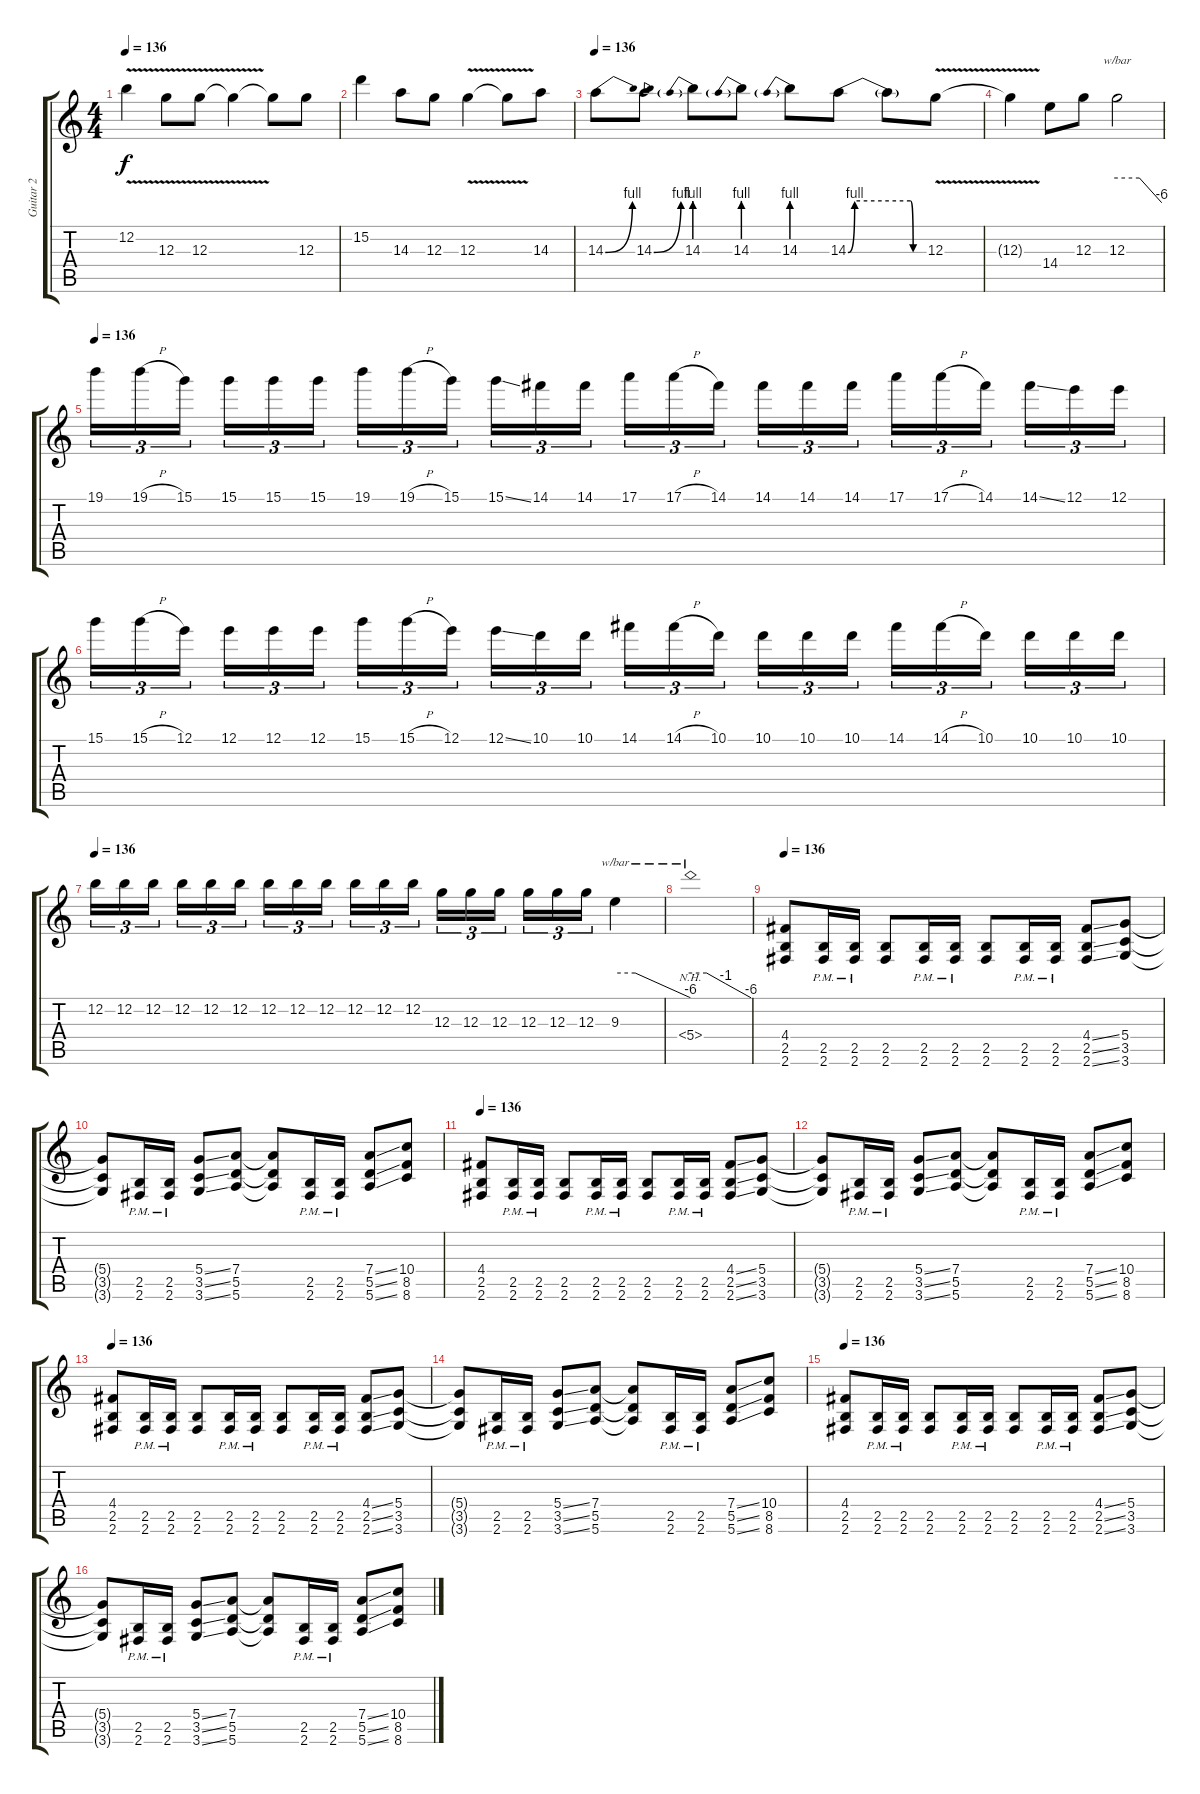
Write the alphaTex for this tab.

\track ("Guitar 2" "Guitar 2") {instrument distortionguitar}
\staff {score tabs}
\tuning (E4 B3 G3 D3 A2 E2) {hide}
\ts (4 4)
\tempo 136
\clef g2
\ks c
12.2{v}.4{dy f} 12.3{v}.8 12.3{v}.8 12.3{t}.4 12.3{t}.8 12.3.8 |
15.2.4 14.3.8 12.3.8 12.3{v}.4 12.3{t}.8 14.3.8 |
\tempo 136
14.3{be (bend 0 0 60 4)}.8 14.3{be (bend 0 0 60 4)}.8 14.3{be (prebend 0 4 60 4)}.8 14.3{be (prebend 0 4 60 4)}.8 14.3{be (prebend 0 4 60 4)}.8 14.3{be (custom 0 0 5 4 47 4 49 0 60 0)}.8 14.3{t}.8 12.3{v}.8 |
12.3{t}.4 14.4.8 12.3.8 12.3.2{tbe (custom default 0 0 30 0 60 -24)} |
\tempo 136
19.1.16{tu (3 2)} 19.1{h}.16{tu (3 2)} 15.1.16{tu (3 2)} 15.1.16{tu (3 2)} 15.1.16{tu (3 2)} 15.1.16{tu (3 2)} 19.1.16{tu (3 2)} 19.1{h}.16{tu (3 2)} 15.1.16{tu (3 2)} 15.1{ss}.16{tu (3 2)} 14.1.16{tu (3 2)} 14.1.16{tu (3 2)} 17.1.16{tu (3 2)} 17.1{h}.16{tu (3 2)} 14.1.16{tu (3 2)} 14.1.16{tu (3 2)} 14.1.16{tu (3 2)} 14.1.16{tu (3 2)} 17.1.16{tu (3 2)} 17.1{h}.16{tu (3 2)} 14.1.16{tu (3 2)} 14.1{ss}.16{tu (3 2)} 12.1.16{tu (3 2)} 12.1.16{tu (3 2)} |
15.1.16{tu (3 2)} 15.1{h}.16{tu (3 2)} 12.1.16{tu (3 2)} 12.1.16{tu (3 2)} 12.1.16{tu (3 2)} 12.1.16{tu (3 2)} 15.1.16{tu (3 2)} 15.1{h}.16{tu (3 2)} 12.1.16{tu (3 2)} 12.1{ss}.16{tu (3 2)} 10.1.16{tu (3 2)} 10.1.16{tu (3 2)} 14.1.16{tu (3 2)} 14.1{h}.16{tu (3 2)} 10.1.16{tu (3 2)} 10.1.16{tu (3 2)} 10.1.16{tu (3 2)} 10.1.16{tu (3 2)} 14.1.16{tu (3 2)} 14.1{h}.16{tu (3 2)} 10.1.16{tu (3 2)} 10.1.16{tu (3 2)} 10.1.16{tu (3 2)} 10.1.16{tu (3 2)} |
\tempo 136
12.2.16{tu (3 2)} 12.2.16{tu (3 2)} 12.2.16{tu (3 2)} 12.2.16{tu (3 2)} 12.2.16{tu (3 2)} 12.2.16{tu (3 2)} 12.2.16{tu (3 2)} 12.2.16{tu (3 2)} 12.2.16{tu (3 2)} 12.2.16{tu (3 2)} 12.2.16{tu (3 2)} 12.2.16{tu (3 2)} 12.3.16{tu (3 2)} 12.3.16{tu (3 2)} 12.3.16{tu (3 2)} 12.3.16{tu (3 2)} 12.3.16{tu (3 2)} 12.3.16{tu (3 2)} 9.3.4{tbe (custom default 0 0 16 0 60 -24)} |
5.4{nh}.1{tbe (custom default 0 0 16 0 35 -4 60 -24)} |
\tempo 136
(4.4 2.5 2.6).8{volume 14 balance 14} (2.5{pm} 2.6{pm}).16 (2.5{pm} 2.6{pm}).16 (2.5 2.6).8 (2.5{pm} 2.6{pm}).16 (2.5{pm} 2.6{pm}).16 (2.5 2.6).8 (2.5{pm} 2.6{pm}).16 (2.5{pm} 2.6{pm}).16 (4.4{ss} 2.5{ss} 2.6{ss}).8 (5.4 3.5 3.6).8 |
(5.4{t} 3.5{t} 3.6{t}).8 (2.5{pm} 2.6{pm}).16 (2.5{pm} 2.6{pm}).16 (5.4{ss} 3.5{ss} 3.6{ss}).8 (7.4 5.5 5.6).8 (7.4{t} 5.5{t} 5.6{t}).8 (2.5{pm} 2.6{pm}).16 (2.5{pm} 2.6{pm}).16 (7.4{ss} 5.5{ss} 5.6{ss}).8 (10.4 8.5 8.6).8 |
\tempo 136
(4.4 2.5 2.6).8 (2.5{pm} 2.6{pm}).16 (2.5{pm} 2.6{pm}).16 (2.5 2.6).8 (2.5{pm} 2.6{pm}).16 (2.5{pm} 2.6{pm}).16 (2.5 2.6).8 (2.5{pm} 2.6{pm}).16 (2.5{pm} 2.6{pm}).16 (4.4{ss} 2.5{ss} 2.6{ss}).8 (5.4 3.5 3.6).8 |
(5.4{t} 3.5{t} 3.6{t}).8 (2.5{pm} 2.6{pm}).16 (2.5{pm} 2.6{pm}).16 (5.4{ss} 3.5{ss} 3.6{ss}).8 (7.4 5.5 5.6).8 (7.4{t} 5.5{t} 5.6{t}).8 (2.5{pm} 2.6{pm}).16 (2.5{pm} 2.6{pm}).16 (7.4{ss} 5.5{ss} 5.6{ss}).8 (10.4 8.5 8.6).8 |
\tempo 136
(4.4 2.5 2.6).8 (2.5{pm} 2.6{pm}).16 (2.5{pm} 2.6{pm}).16 (2.5 2.6).8 (2.5{pm} 2.6{pm}).16 (2.5{pm} 2.6{pm}).16 (2.5 2.6).8 (2.5{pm} 2.6{pm}).16 (2.5{pm} 2.6{pm}).16 (4.4{ss} 2.5{ss} 2.6{ss}).8 (5.4 3.5 3.6).8 |
(5.4{t} 3.5{t} 3.6{t}).8 (2.5{pm} 2.6{pm}).16 (2.5{pm} 2.6{pm}).16 (5.4{ss} 3.5{ss} 3.6{ss}).8 (7.4 5.5 5.6).8 (7.4{t} 5.5{t} 5.6{t}).8 (2.5{pm} 2.6{pm}).16 (2.5{pm} 2.6{pm}).16 (7.4{ss} 5.5{ss} 5.6{ss}).8 (10.4 8.5 8.6).8 |
\tempo 136
(4.4 2.5 2.6).8 (2.5{pm} 2.6{pm}).16 (2.5{pm} 2.6{pm}).16 (2.5 2.6).8 (2.5{pm} 2.6{pm}).16 (2.5{pm} 2.6{pm}).16 (2.5 2.6).8 (2.5{pm} 2.6{pm}).16 (2.5{pm} 2.6{pm}).16 (4.4{ss} 2.5{ss} 2.6{ss}).8 (5.4 3.5 3.6).8 |
(5.4{t} 3.5{t} 3.6{t}).8 (2.5{pm} 2.6{pm}).16 (2.5{pm} 2.6{pm}).16 (5.4{ss} 3.5{ss} 3.6{ss}).8 (7.4 5.5 5.6).8 (7.4{t} 5.5{t} 5.6{t}).8 (2.5{pm} 2.6{pm}).16 (2.5{pm} 2.6{pm}).16 (7.4{ss} 5.5{ss} 5.6{ss}).8 (10.4 8.5 8.6).8
